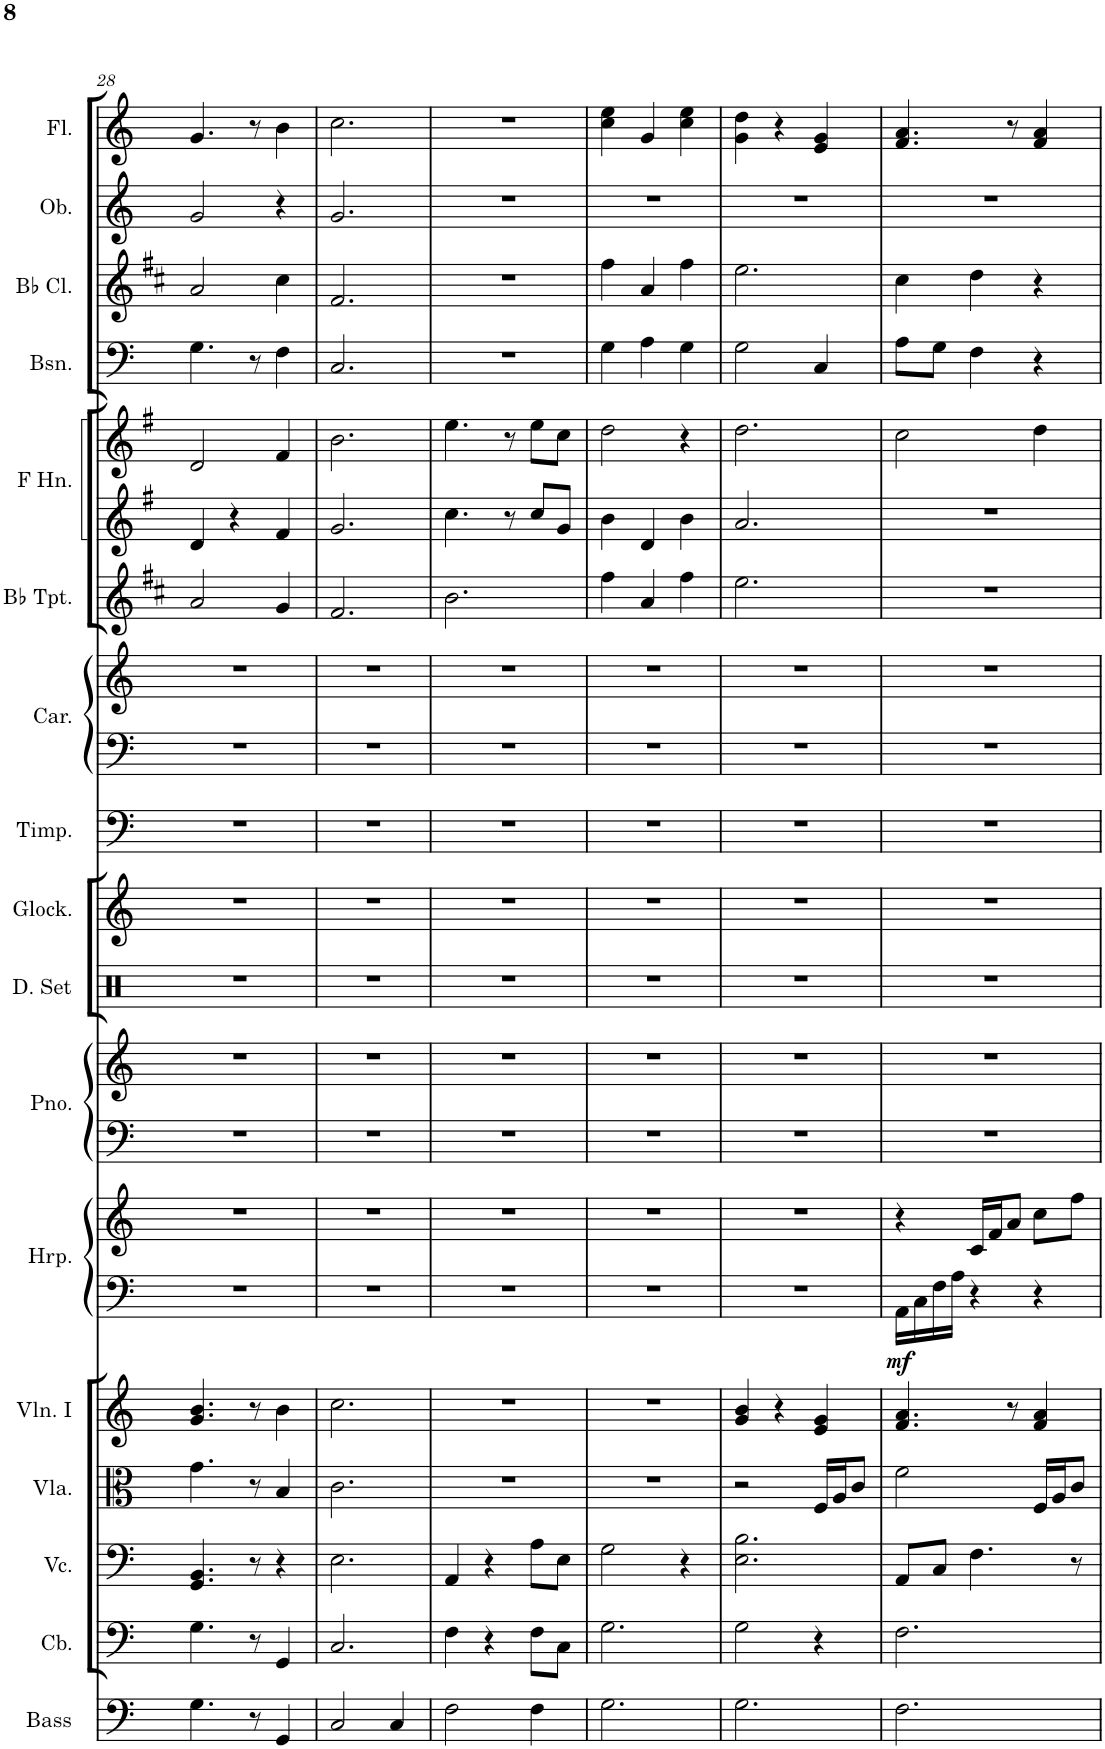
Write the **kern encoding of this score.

**kern	**kern	**kern	**kern	**kern	**kern	**kern	**dynam	**kern	**kern	**kern	**kern	**kern	**kern	**kern	**kern	**kern	**kern	**kern	**kern	**kern	**kern
*part17	*part16	*part15	*part14	*part13	*part12	*part12	*part12	*part11	*part11	*part10	*part9	*part8	*part7	*part7	*part6	*part5	*part5	*part4	*part3	*part2	*part1
*staff21	*staff20	*staff19	*staff18	*staff17	*staff16	*staff15	*staff15/16	*staff14	*staff13	*staff12	*staff11	*staff10	*staff9	*staff8	*staff7	*staff6	*staff5	*staff4	*staff3	*staff2	*staff1
*I"Acoustic Bass	*I"Contrabasses	*I"Violoncellos	*I"Violas	*I"Violins I	*I"Harp	*	*	*I"Grand Piano	*	*I"Drumset	*I"Glockenspiel	*I"Timpani	*I"Carillon	*	*I"Trumpets in Bb	*I"Horns in F	*	*I"Bassoons	*I"Clarinets in Bb	*I"Oboes	*I"Flutes
*I'Bass	*I'Cb.	*I'Vc.	*I'Vla.	*I'Vln. I	*I'Hrp.	*	*	*I'Pno.	*	*I'D. Set	*I'Glock.	*I'Timp.	*I'Car.	*	*	*	*	*I'Bsn.	*	*I'Ob.	*I'Fl.
!!LO:PB:g=z
*clefF4	*clefF4	*clefF4	*clefC3	*clefG2	*clefF4	*clefG2	*	*clefF4	*clefG2	*clefX	*clefG2	*clefF4	*clefF4	*clefG2	*clefG2	*clefG2	*clefG2	*clefF4	*clefG2	*clefG2	*clefG2
*Trd7c12	*Trd7c12	*	*	*	*	*	*	*	*	*	*Trd-14c-24	*	*	*	*Trd1c2	*Trd4c7	*Trd4c7	*	*Trd1c2	*	*
*k[]	*k[]	*k[]	*k[]	*k[]	*k[]	*k[]	*	*k[]	*k[]	*k[]	*k[]	*k[]	*k[]	*k[]	*k[f#c#]	*k[f#]	*k[f#]	*k[]	*k[f#c#]	*k[]	*k[]
*M3/4	*M3/4	*M3/4	*M3/4	*M3/4	*M3/4	*M3/4	*	*M3/4	*M3/4	*M3/4	*M3/4	*M3/4	*M3/4	*M3/4	*M3/4	*M3/4	*M3/4	*M3/4	*M3/4	*M3/4	*M3/4
=28	=28	=28	=28	=28	=28	=28	=28	=28	=28	=28	=28	=28	=28	=28	=28	=28	=28	=28	=28	=28	=28
4.G\	4.G\	4.GG/ 4.BB/	4.g\	4.g/ 4.b/	2.r	2.r	.	2.r	2.r	2.r	2.r	2.r	2.r	2.r	2a/	4d/	2d/	4.G\	2a/	2g/	4.g/
.	.	.	.	.	.	.	.	.	.	.	.	.	.	.	.	4r	.	.	.	.	.
8r	8r	8r	8r	8r	.	.	.	.	.	.	.	.	.	.	.	.	.	8r	.	.	8r
4GG/	4GG/	4r	4B/	4b\	.	.	.	.	.	.	.	.	.	.	4g/	4f#/	4f#/	4F\	4cc#\	4r	4b\
=29	=29	=29	=29	=29	=29	=29	=29	=29	=29	=29	=29	=29	=29	=29	=29	=29	=29	=29	=29	=29	=29
2C/	2.C/	2.E\	2.c\	2.cc\	2.r	2.r	.	2.r	2.r	2.r	2.r	2.r	2.r	2.r	2.f#/	2.g/	2.b\	2.C/	2.f#/	2.g/	2.cc\
4C/	.	.	.	.	.	.	.	.	.	.	.	.	.	.	.	.	.	.	.	.	.
=30	=30	=30	=30	=30	=30	=30	=30	=30	=30	=30	=30	=30	=30	=30	=30	=30	=30	=30	=30	=30	=30
2F\	4F\	4AA/	2.r	2.r	2.r	2.r	.	2.r	2.r	2.r	2.r	2.r	2.r	2.r	2.b\	4.cc\	4.ee\	2.r	2.r	2.r	2.r
.	4r	4r	.	.	.	.	.	.	.	.	.	.	.	.	.	.	.	.	.	.	.
.	.	.	.	.	.	.	.	.	.	.	.	.	.	.	.	8r	8r	.	.	.	.
4F\	8F\L	8A\L	.	.	.	.	.	.	.	.	.	.	.	.	.	8cc/L	8ee\L	.	.	.	.
.	8C\J	8E\J	.	.	.	.	.	.	.	.	.	.	.	.	.	8g/J	8cc\J	.	.	.	.
=31	=31	=31	=31	=31	=31	=31	=31	=31	=31	=31	=31	=31	=31	=31	=31	=31	=31	=31	=31	=31	=31
2.G\	2.G\	2G\	2.r	2.r	2.r	2.r	.	2.r	2.r	2.r	2.r	2.r	2.r	2.r	4ff#\	4b\	2dd\	4G\	4ff#\	2.r	4cc\ 4ee\
.	.	.	.	.	.	.	.	.	.	.	.	.	.	.	4a/	4d/	.	4A\	4a/	.	4g/
.	.	4r	.	.	.	.	.	.	.	.	.	.	.	.	4ff#\	4b\	4r	4G\	4ff#\	.	4cc\ 4ee\
=32	=32	=32	=32	=32	=32	=32	=32	=32	=32	=32	=32	=32	=32	=32	=32	=32	=32	=32	=32	=32	=32
2.G\	2G\	2.E\ 2.B\	2r	4g/ 4b/	2.r	2.r	.	2.r	2.r	2.r	2.r	2.r	2.r	2.r	2.ee\	2.a/	2.dd\	2G\	2.ee\	2.r	4g\ 4dd\
.	.	.	.	4r	.	.	.	.	.	.	.	.	.	.	.	.	.	.	.	.	4r
.	4r	.	16F/LL	4e/ 4g/	.	.	.	.	.	.	.	.	.	.	.	.	.	4C/	.	.	4e/ 4g/
.	.	.	16A/J	.	.	.	.	.	.	.	.	.	.	.	.	.	.	.	.	.	.
.	.	.	8c/J	.	.	.	.	.	.	.	.	.	.	.	.	.	.	.	.	.	.
=33	=33	=33	=33	=33	=33	=33	=33	=33	=33	=33	=33	=33	=33	=33	=33	=33	=33	=33	=33	=33	=33
!	!	!	!	!	!	!	!LO:DY:b=2	!	!	!	!	!	!	!	!	!	!	!	!	!	!
2.F\	2.F\	8AA/L	2f\	4.f/ 4.a/	16AA\LL	4r	mf	2.r	2.r	2.r	2.r	2.r	2.r	2.r	2.r	2.r	2cc\	8A\L	4cc#\	2.r	4.f/ 4.a/
.	.	.	.	.	16C\	.	.	.	.	.	.	.	.	.	.	.	.	.	.	.	.
.	.	8C/J	.	.	16F\	.	.	.	.	.	.	.	.	.	.	.	.	8G\J	.	.	.
.	.	.	.	.	16A\JJ	.	.	.	.	.	.	.	.	.	.	.	.	.	.	.	.
.	.	4.F\	.	.	4r	16c/LL	.	.	.	.	.	.	.	.	.	.	.	4F\	4dd\	.	.
.	.	.	.	.	.	16f/J	.	.	.	.	.	.	.	.	.	.	.	.	.	.	.
.	.	.	.	8r	.	8a/J	.	.	.	.	.	.	.	.	.	.	.	.	.	.	8r
.	.	.	16F/LL	4f/ 4a/	4r	8cc\L	.	.	.	.	.	.	.	.	.	.	4dd\	4r	4r	.	4f/ 4a/
.	.	.	16A/J	.	.	.	.	.	.	.	.	.	.	.	.	.	.	.	.	.	.
.	.	8r	8c/J	.	.	8ff\J	.	.	.	.	.	.	.	.	.	.	.	.	.	.	.
=	=	=	=	=	=	=	=	=	=	=	=	=	=	=	=	=	=	=	=	=	=
*-	*-	*-	*-	*-	*-	*-	*-	*-	*-	*-	*-	*-	*-	*-	*-	*-	*-	*-	*-	*-	*-
